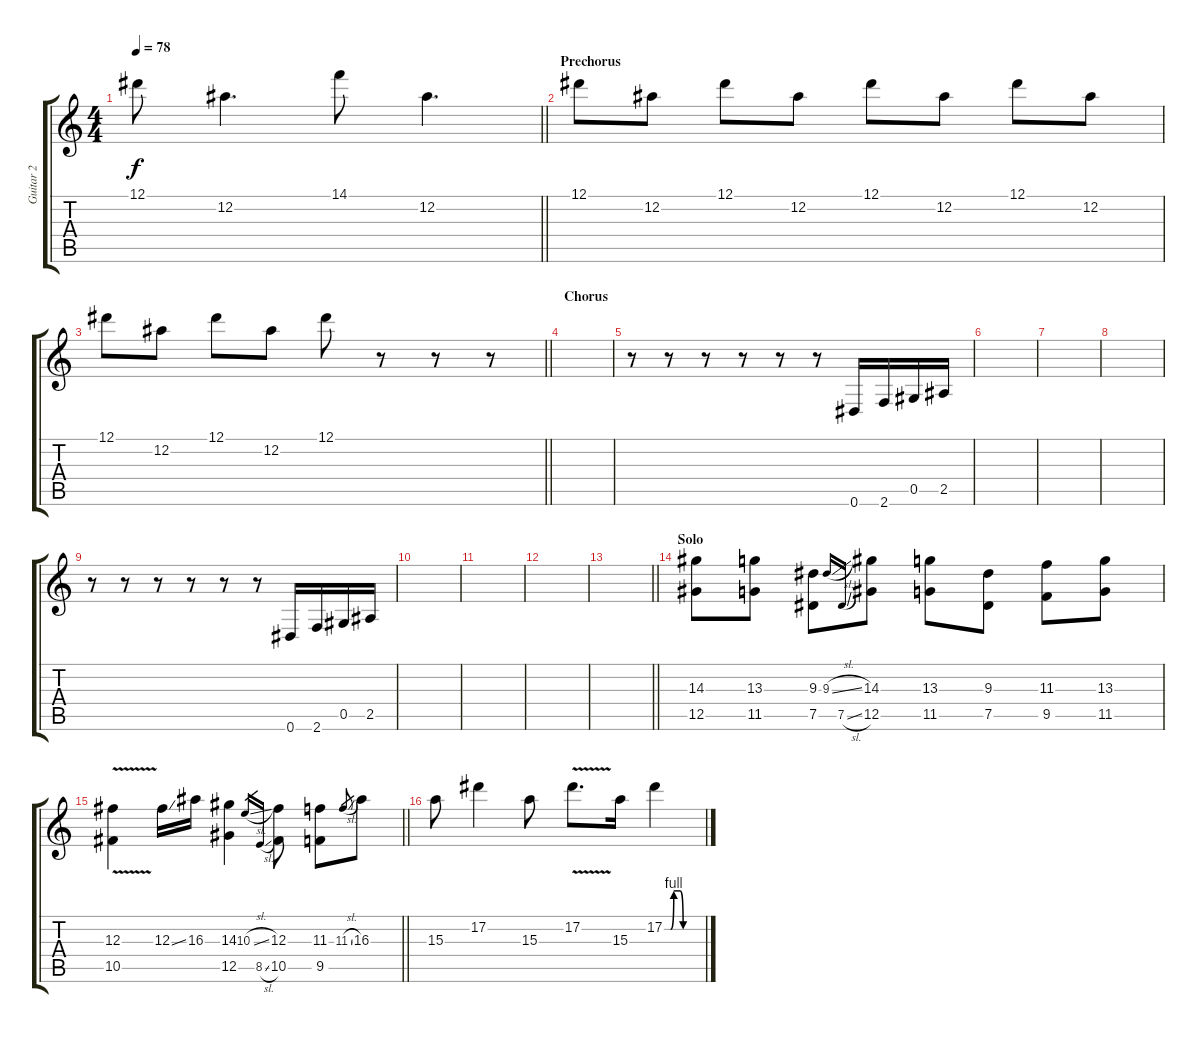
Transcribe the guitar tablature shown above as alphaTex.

\track ("Guitar 2" "Guitar 2") {instrument distortionguitar}
\staff {score tabs}
\tuning (Eb4 Bb3 Gb3 Db3 Ab2 Eb2) {hide}
\ts (4 4)
\tempo 78
\clef g2
\barLineRight lightlight
\ks c
12.1.8{dy f} 12.2.4{d} 14.1.8 12.2.4{d} |
\section ("" "Prechorus")
12.1.8{volume 12} 12.2.8 12.1.8 12.2.8 12.1.8 12.2.8 12.1.8 12.2.8 |
\barLineRight lightlight
12.1.8 12.2.8 12.1.8 12.2.8 12.1.8 r.8 r.8 r.8 |
\section ("" "Chorus")
|
r.8 r.8 r.8 r.8 r.8 r.8 0.6.16 2.6.16 0.5.16 2.5.16 |
|
|
|
r.8 r.8 r.8 r.8 r.8 r.8 0.6.16 2.6.16 0.5.16 2.5.16 |
|
|
|
\barLineRight lightlight
|
\section ("" "Solo")
(14.3 12.5).8{volume 16} (13.3 11.5).8 (9.3 7.5).8 9.3{sl}.16{gr onbeat} 7.5{sl}.16{gr onbeat} (14.3 12.5).8 (13.3 11.5).8 (9.3 7.5).8 (11.3 9.5).8 (13.3 11.5).8 |
\barLineRight lightlight
(12.3{v} 10.5).4 12.3{ss}.16 16.3.16 (14.3 12.5).4 10.3{sl}.16{gr} 8.5{sl}.16{gr} (12.3 10.5).8 (11.3 9.5).8 11.3{sl}.8{gr} 16.3.8 |
15.3.8 17.2.4 15.3.8 17.2{v}.8{d} 15.3.16 17.2{be (custom 0 0 10 0 15 4 25 4 30 0 60 0)}.4
